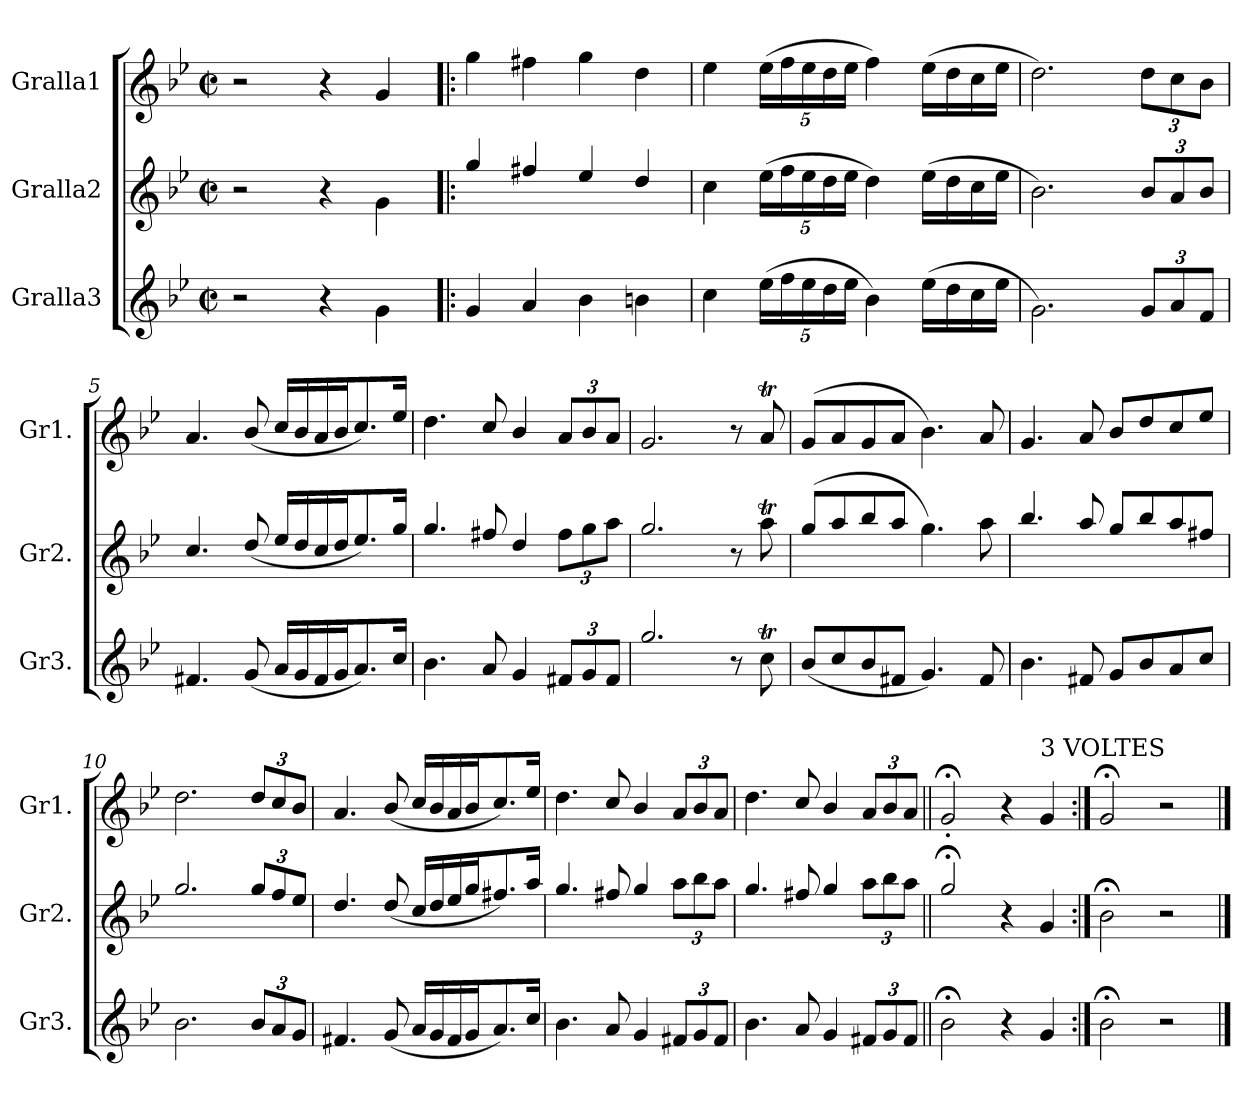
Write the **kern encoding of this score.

**kern	**kern	**kern
*part3	*part2	*part1
*staff3	*staff2	*staff1
*I"Gralla3	*I"Gralla2	*I"Gralla1
*I'Gr3.	*I'Gr2.	*I'Gr1.
*clefG2	*clefG2	*clefG2
*k[b-e-]	*k[b-e-]	*k[b-e-]
*M2/2	*M2/2	*M2/2
*met(c|)	*met(c|)	*met(c|)
*MM120	*MM120	*MM120
=1	=1	=1
2r	2r	2r
4r	4r	4r
4g\	4g\	4g/
=2!|:	=2!|:	=2!|:
4g/	4gg/	4gg\
4a/	4ff#X/	4ff#X\
4b-\	4ee-/	4gg\
4bn\	4dd/	4dd\
=3	=3	=3
4cc\	4cc\	4ee-\
*Xbrackettup	*Xbrackettup	*Xbrackettup
(>20ee-\LL	(>20ee-\LL	(>20ee-\LL
20ff\	20ff\	20ff\
20ee-\	20ee-\	20ee-\
20dd\	20dd\	20dd\
20ee-\JJ	20ee-\JJ	20ee-\JJ
4b-\)	4dd\)	4ff\)
(>16ee-\LL	(>16ee-\LL	(>16ee-\LL
16dd\	16dd\	16dd\
16cc\	16cc\	16cc\
16ee-\JJ	16ee-\JJ	16ee-\JJ
=4	=4	=4
2.g\)	2.b-\)	2.dd\)
12g/L	12b-/L	12dd\L
12a/	12a/	12cc\
12f/J	12b-/J	12b-\J
!!LO:LB:g=z
=5	=5	=5
4.f#X/	4.cc/	4.a/
(<8g/	(<8dd/	(<8b-/
16a/LL	16ee-/LL	16cc/LL
16g/	16dd/	16b-/
16f#/	16cc/	16a/
16g/J	16dd/J	16b-/J
8.a/)	8.ee-/)	8.cc/)
16cc/Jk	16gg/Jk	16ee-/Jk
=6	=6	=6
4.b-\	4.gg/	4.dd\
8a/	8ff#X/	8cc/
4g/	4dd/	4b-/
12f#X/L	12ff#\L	12a/L
12g/	12gg\	12b-/
12f#/J	12aa\J	12a/J
=7	=7	=7
2.gg/	2.gg/	2.g/
8r	8r	8r
8ccT\	8aat\	8at/
=8	=8	=8
(<8b-/L	(>8gg/L	(>8g/L
8cc/	8aa/	8a/
8b-/	8bb-/	8g/
8f#X/J	8aa/J	8a/J
4.g/)	4.gg\)	4.b-\)
8f#/	8aa\	8a/
=9	=9	=9
4.b-\	4.bb-/	4.g/
8f#X/	8aa/	8a/
8g/L	8gg/L	8b-/L
8b-/	8bb-/	8dd/
8a/	8aa/	8cc/
8cc/J	8ff#X/J	8ee-/J
!!LO:LB:g=z
=10	=10	=10
2.b-\	2.gg/	2.dd\
12b-/L	12gg/L	12dd/L
12a/	12ff/	12cc/
12g/J	12ee-/J	12b-/J
=11	=11	=11
4.f#X/	4.dd/	4.a/
(<8g/	(<8dd/	(<8b-/
16a/LL	16cc/LL	16cc/LL
16g/	16dd/	16b-/
16f#/	16ee-/	16a/
16g/J	16gg/J	16b-/J
8.a/)	8.ff#X/)	8.cc/)
16cc/Jk	16aa/Jk	16ee-/Jk
=12	=12	=12
4.b-\	4.gg/	4.dd\
8a/	8ff#X/	8cc/
4g/	4gg/	4b-/
12f#X/L	12aa\L	12a/L
12g/	12bb-\	12b-/
12f#/J	12aa\J	12a/J
=13	=13	=13
4.b-\	4.gg/	4.dd\
8a/	8ff#X/	8cc/
4g/	4gg/	4b-/
12f#X/L	12aa\L	12a/L
12g/	12bb-\	12b-/
12f#/J	12aa\J	12a/J
=14||	=14||	=14||
2b-;<\	2gg;</	2g;<'/
4r	4r	4r
!	!	!LO:TX:a:t=3 VOLTES
4g/	4g/	4g/
=15:|!	=15:|!	=15:|!
2b-;<\	2b-;<\	2g;</
2r	2r	2r
==	==	==
*-	*-	*-
